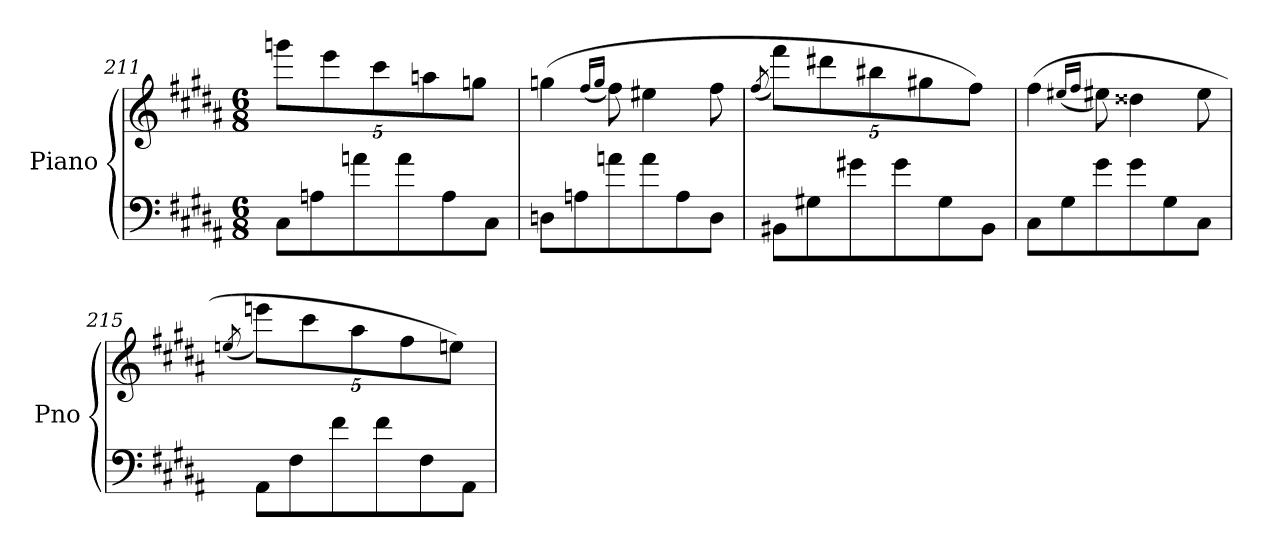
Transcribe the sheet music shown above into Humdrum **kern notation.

**kern	**kern
*part1	*part1
*staff2	*staff1
*I"Piano	*
*I'Pno	*
*clefF4	*clefG2
*k[f#c#g#d#a#]	*k[f#c#g#d#a#]
*M6/8	*M6/8
*	*Xbrackettup
=211	=211
8C#\L	20%3gggn\L
8An\	.
.	20%3eee\
8an\	.
.	20%3ccc#\
8a\	.
.	20%3aan\
8A\	.
.	20%3ggn\J
8C#\J	.
=212	=212
8Dn\L	(4ggn\
8An\	.
.	(16qff#/LL
.	16qgg/JJ
8an\	8ff#\)
8a\	4ee#X\
8A\	.
8D\J	8ff#\
!!LO:PB:g=z
=213	=213
.	(8qff#/
8BB#X\L	20%3fff#\L)
8G#X\	.
.	20%3ddd#X\
8g#X\	.
.	20%3bb#X\
8g#\	.
.	20%3gg#X\
8G#\	.
.	20%3ff#\J)
8BB#\J	.
=214	=214
8C#\L	(4ff#\
8G#\	.
.	(16qee#X/LL
.	16qff#/JJ
8g#\	8ee#\)
8g#\	4dd##X\
8G#\	.
8C#\J	8ee#\
=215	=215
.	(8qeen/
8AA#\L	20%3eeen\L)
8F#\	.
.	20%3ccc#\
8f#\	.
.	20%3aa#\
8f#\	.
.	20%3ff#\
8F#\	.
.	20%3een\J)
8AA#\J	.
=	=
*-	*-
